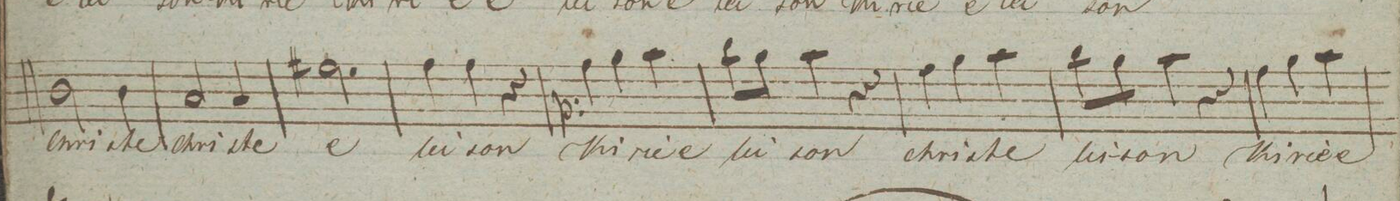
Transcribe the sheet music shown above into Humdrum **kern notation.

**kern	**text	**dynam
*I"Baſso.	*	*
*clefF4	*	*
*k[]	*	*
*M3/4	*	*
2.r	.	.
=40	=40	=40
2D\	Chri-	.
4D\	-ste	.
=41	=41	=41
2C/	Chri-	.
4C/	-ste	.
=42	=42	=42
2.G#X\	e-	.
=43	=43	=43
4A\	-lei-	.
4A\	-son	.
4r	.	.
=44	=44	=44
4A\	Ki-	p
4B\	-rie	.
4c\	e-	.
=45	=45	=45
8d\L	-lei-	.
8B\J	.	.
4c\	-son	.
4r	.	.
=46	=46	=46
4A\	chri-	.
4B\	-ste-	.
4c\	.	.
=47	=47	=47
8d\L	-lei-	.
8B\J	.	.
4c\	-son	.
4r	.	.
=48	=48	=48
4A\	Ki-	.
4B\	-rie	.
4c\	e-	.
=49	=49	=49
*-	*-	*-
